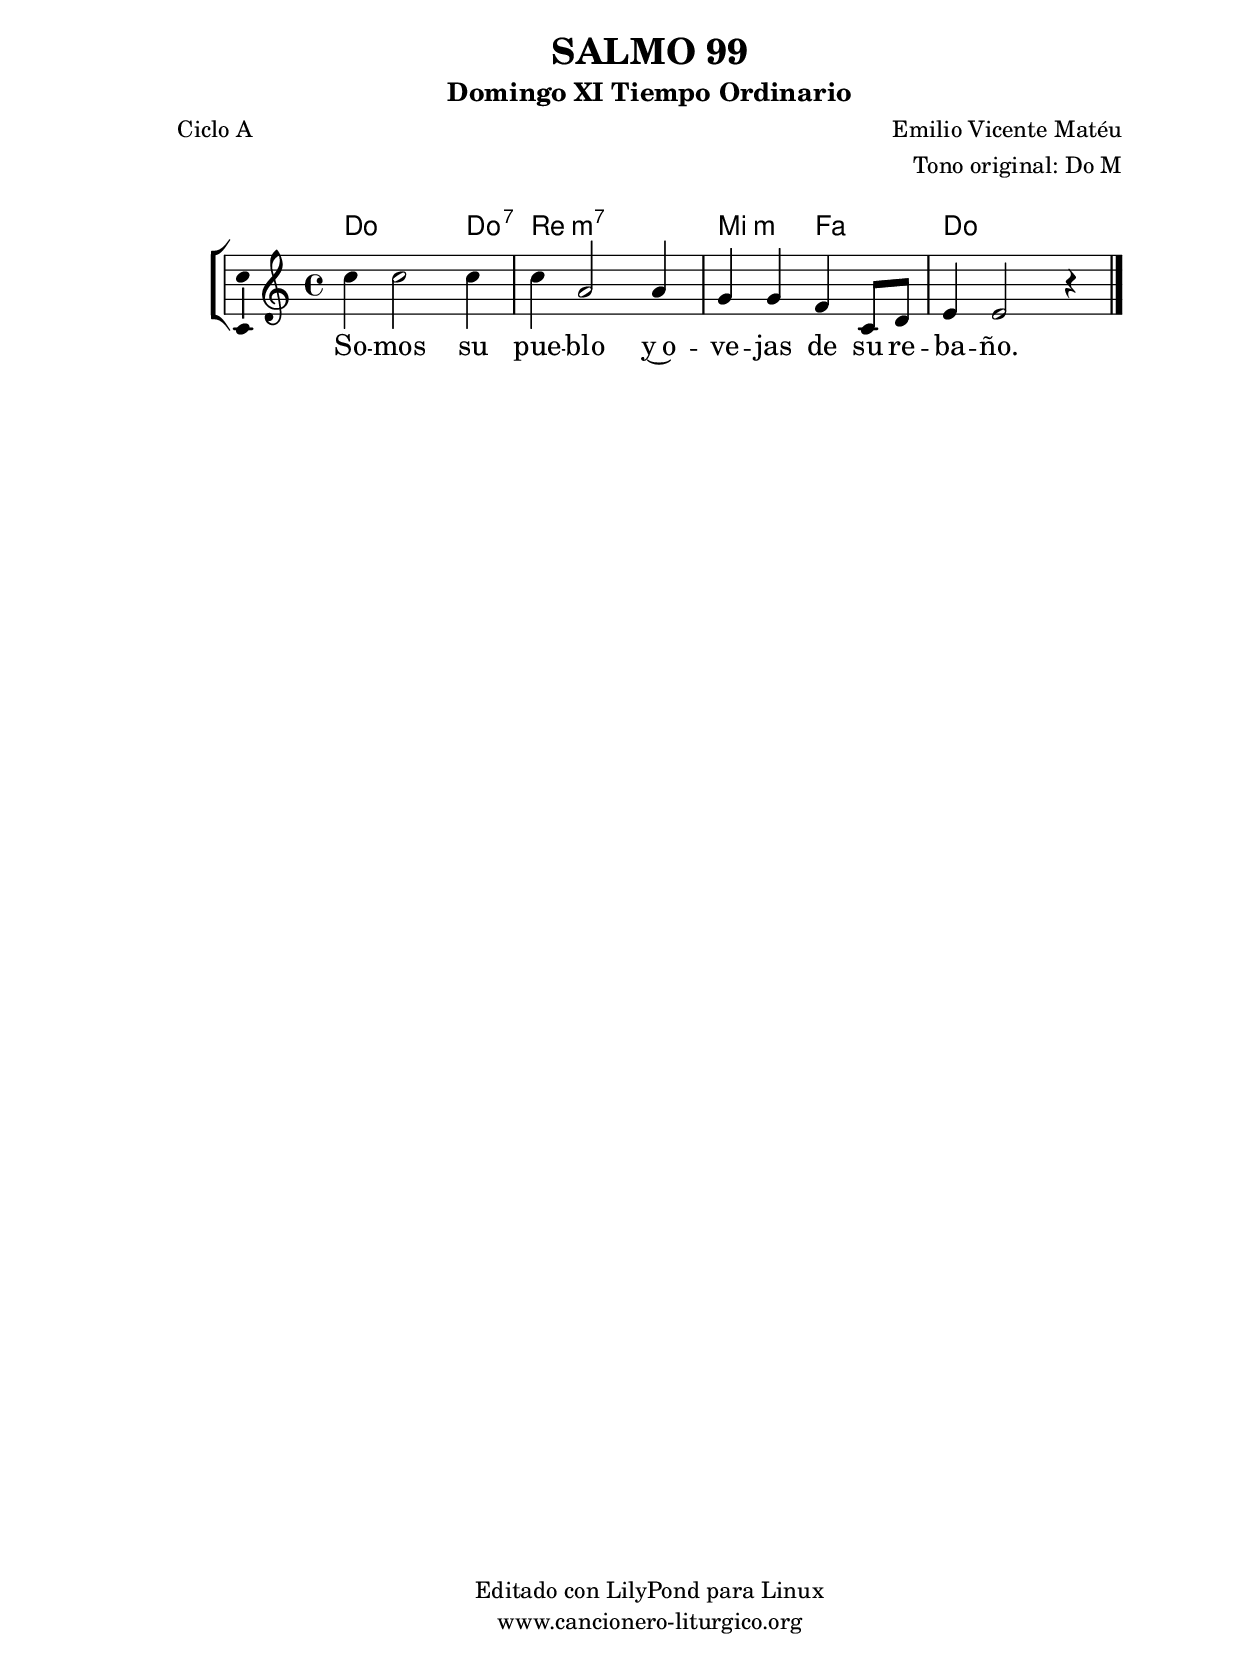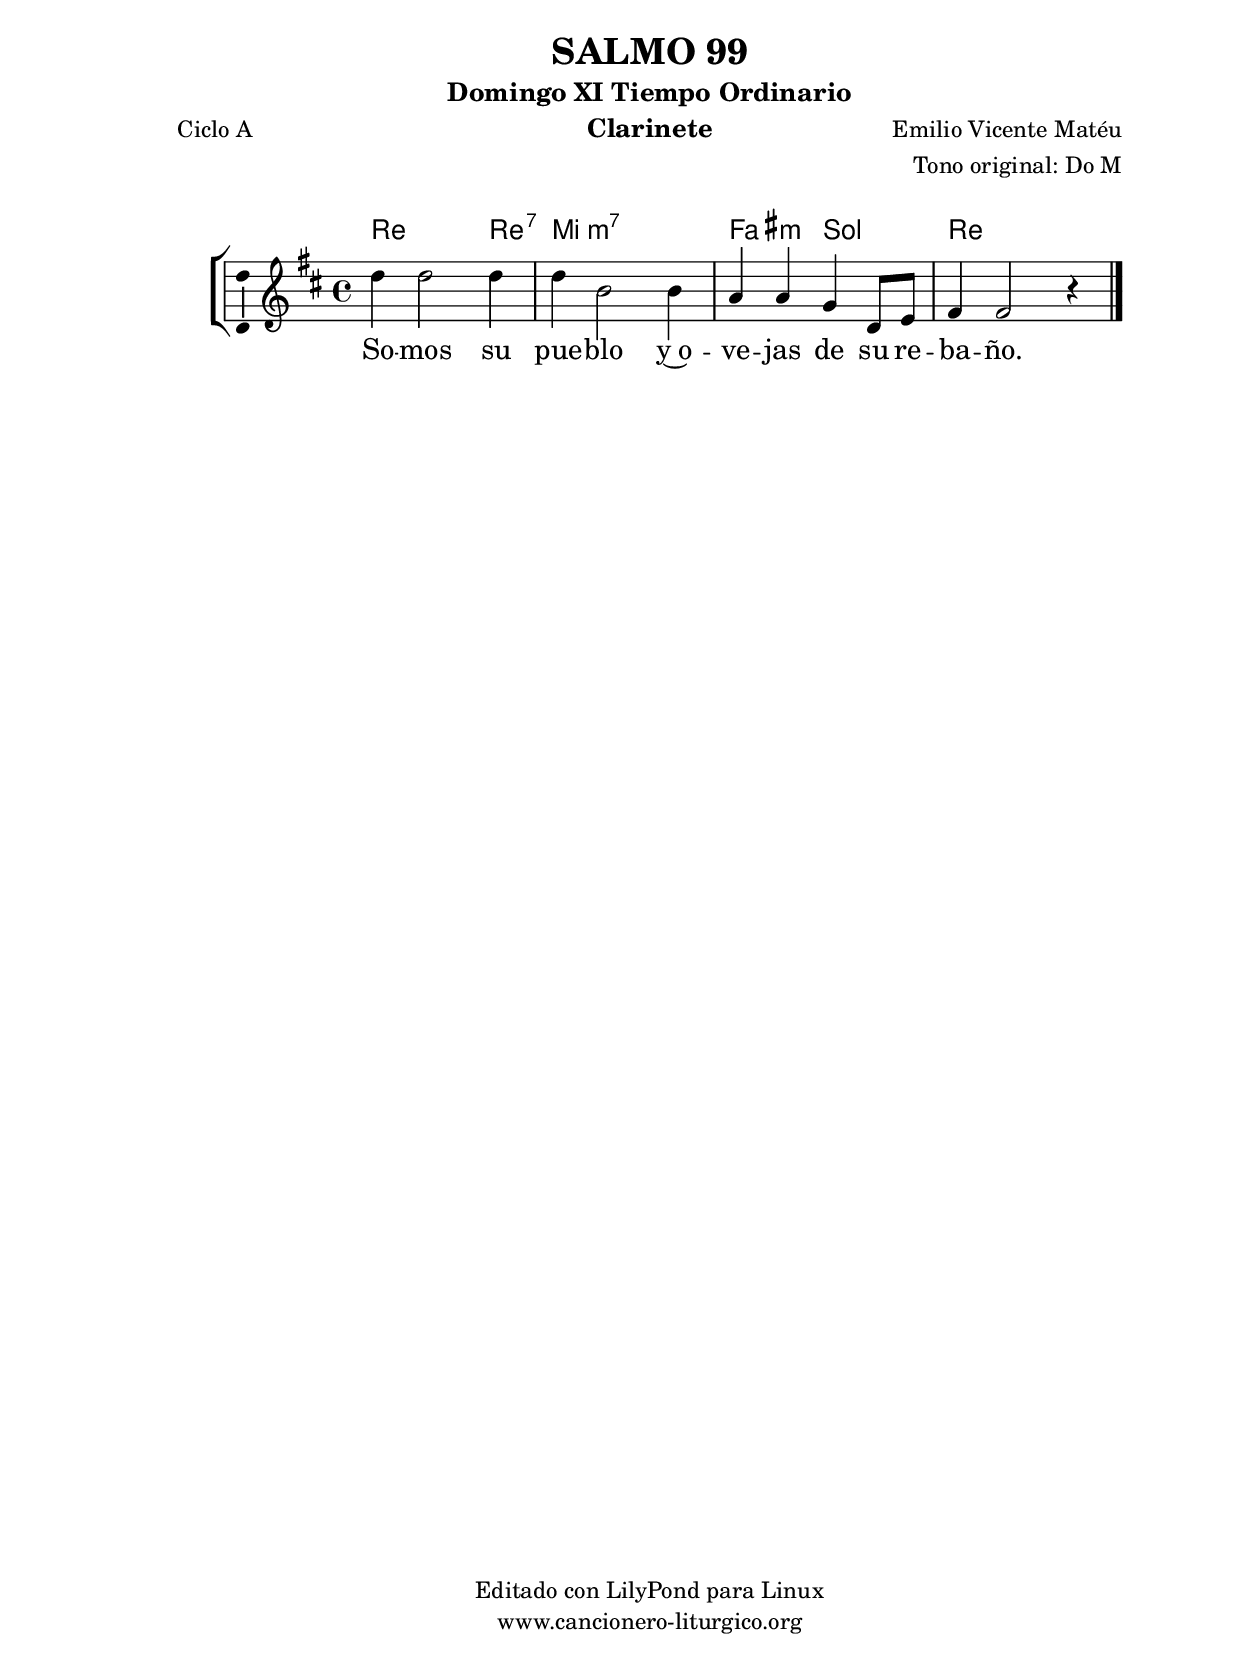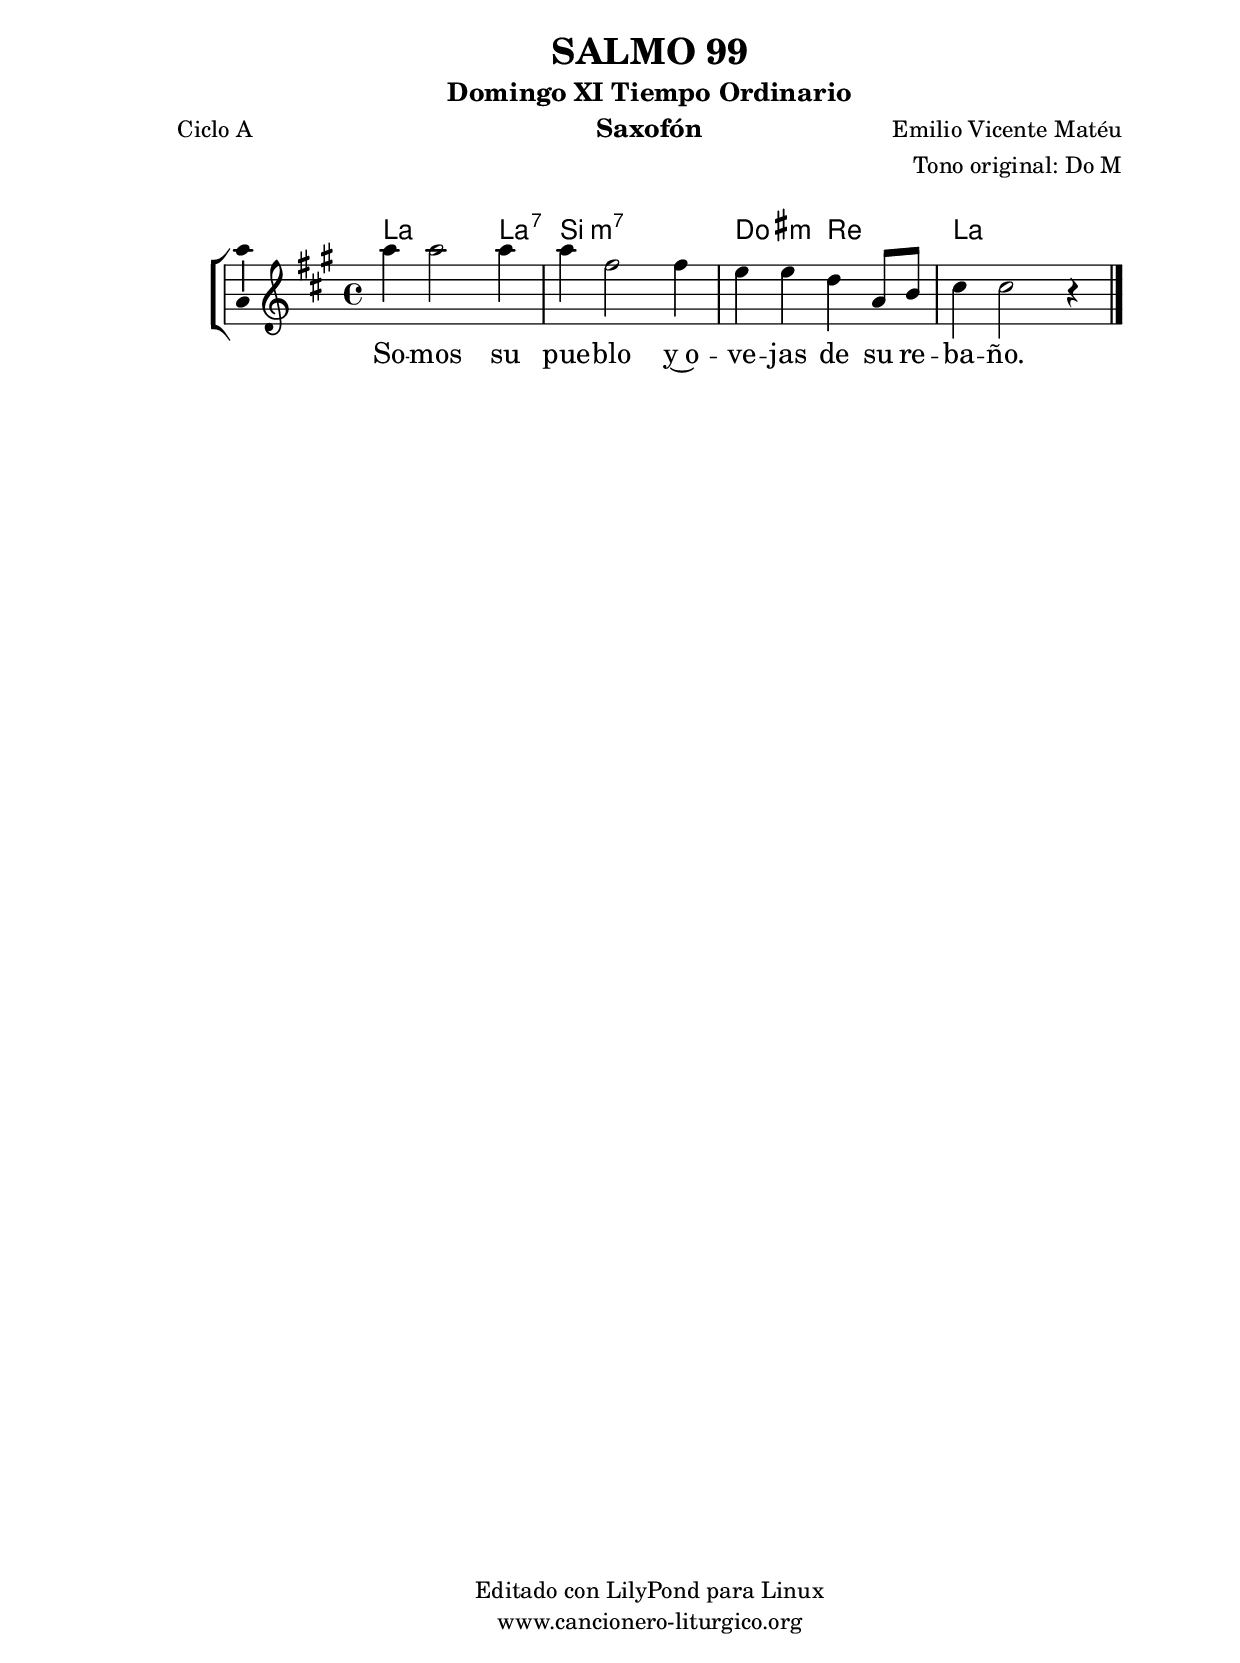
%
%para convertir .midi en .wav:
%timidity filename.midi -Ow -o finename.wav
%
%
%Para convertir de .wav a .mp3:
%lame -h -m j filename.wav
%
%
%para escuchar el midi:
%timidity nombrefichero.midi
%


%versión de lilypond para la que se ha escrito esta partitura:
\version "2.16.0"

	%Tamaño papel
	#(set-default-paper-size "a4")
	%Tamaño partitura
	#(set-global-staff-size 20)
	%No responde al pulsar sobre una nota
	#(ly:set-option 'point-and-click #f)

%parámetros del encabezamiento:
\header {
	title = "SALMO 99"
	subtitle = "Domingo XI Tiempo Ordinario"
	composer = "Emilio Vicente Matéu"
	poet = "Ciclo A"
	meter = ""
	arranger = "Tono original: Do M"
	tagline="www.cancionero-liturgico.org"
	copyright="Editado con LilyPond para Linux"
	tiempo = "Ordinario"
	usos = "Salmo"
	letra = "Somos su pueblo y ovejas de su rebaño."
	}

%parámetros asociados al papel:
\paper  {
	oddHeaderMarkup = \markup {\fill-line { \on-the-fly #not-first-page \fromproperty #'header:title \on-the-fly #not-first-page \fromproperty #'header:composer }}
	evenHeaderMarkup = \markup {\fill-line { \fromproperty #'header:composer \fromproperty #'header:title }}
	#(set-paper-size "a4")
	print-page-number = ##f
	first-page-number = 1
	print-first-page-number = ##f
%	head-separation = 3.0 \cm
	top-margin = 2.0 \cm
	bottom-margin = 0.5\cm
%%%	bottom-margin = -1.0\cm
	left-margin = 3.0 \cm
	line-width = 16.0 \cm 
	indent = 8\mm
	interscoreline = 2.\mm
	between-system-space = 15\mm
%	para que las partituras no llenen la hoja:
	ragged-bottom = ##t
%	idem para la última hoja:
	ragged-last-bottom = ##f
%	para que las partituras llenen el ancho del papel:
	ragged-last = ##f
	after-title-space = 2.5 \cm
%page-count=1
%system-count=8

	%Flexible Vertical Spacing
%	markup-markup-spacing =
%	#'((basic-distance . 15) (minimum-distance . 15) (padding . 3))
	markup-system-spacing =
	#'((basic-distance . 15) (minimum-distance . 15) (padding . 3))
	system-system-spacing =
	#'((basic-distance . 15) (minimum-distance . 15) (padding . 3))
	score-system-spacing =
	#'((basic-distance . 15) (minimum-distance . 15) (padding . 5))
%	top-system-spacing = % header
%	#'((basic-distance . 8) (minimum-distance . 0) (padding . 3))
%	top-markup-spacing =
%	#'((basic-distance . 20) (minimum-distance . 20) (padding . 3))
	last-bottom-spacing = % footer
	#'((basic-distance . 5) (minimum-distance . 5) (padding . 3))
%	score-markup-spacing =
%	#'((basic-distance . 16) (minimum-distance . 13) (padding . 3))

	}


%parámetros que afectan a toda la partitura:
global =  {
	%clave de sol (G):
	\clef G
	%armadura:
%	\transpose f a
	\key c \major
	\tempo 4=100
	\set Score.tempoHideNote = ##t
	}


acordes = {
	\italianChords
	\chordmode {
%	\transpose f a
{

c2. c4:7 d1:m7 e2:m f c4 c2 s4

	}
	}
}

melodia = 
%	\transpose f a
{
	\relative c''{
	\time 4/4

c4 c2 c4
c4 a2 a4
g4 g f c8 d
e4 e2 r4

	\bar "|."
	}
	}


texto = \lyricmode {
So -- mos su pue -- blo
y~o -- ve -- jas de su re -- ba -- ño.
	}


acordesStaff = \context ChordNames = acordesStaff <<
	\set chordChanges = ##t
	\acordes
	>>


vozStaff = \context Voice = vozStaff
\with {\consists "Ambitus_engraver"}
<<
%	\set Staff.instrumentName = ""
%	\set Staff.shortInstrumentName = ""
%	\set Staff.midiInstrument = #"clarinet"
%	\set Staff.midiInstrument = #"cello"
%	\set Staff.midiInstrument = #"flute"
	\set Staff.midiInstrument = #"electric guitar (jazz)"
%	\set Staff.midiInstrument = #"english horn"
%	\set Staff.midiInstrument = #"violin"
%	\set Staff.midiInstrument = #"glockenspiel"
	\set Staff.midiMinimumVolume = #0.7
	\set Staff.midiMaximumVolume = #0.9
	\global
	\melodia
	>>


textoStaff = \context Lyrics = textoStaff <<
	\lyricsto vozStaff \texto
	>>

\book {
	\score {
		\context ChoirStaff {
			\override StaffGroup.SystemStartBracket #'collapse-height = #1
			\override Score.SystemStartBar #'collapse-height = #1
			<<
			\acordesStaff
			\vozStaff
			\textoStaff
			>>
			}
		\layout {
	    		\context {
				\Lyrics
				\override LyricText #'font-size = #2
				}
	   		 \context {
				\Score
				%fontSize = #3
				\override StaffSymbol #'staff-space = #(magstep +3)
				%\override Beam #'thickness = #0.55
				%\override SpacingSpanner #'spacing-increment = #1.0
				%\override Slur #'height-limit = #1.5
				}
			}
		}
	\score {
		\unfoldRepeats
		\context ChoirStaff {
			<<
			\acordesStaff
			\vozStaff
			>>
			}
		\midi {
	  		\context {
	  			\Score
				tempoWholesPerMinute = #(ly:make-moment 70 4)
				}
			}
		}
	}

%Partitura para clarinete
#(define output-suffix "C")
\book {
	\header{
		instrument = "Clarinete"
		}
	\score {
		\context ChoirStaff {
			\override StaffGroup.SystemStartBracket #'collapse-height = #1
			\override Score.SystemStartBar #'collapse-height = #1
\transpose c d
			<<
			\acordesStaff
			\vozStaff
			\textoStaff
			>>
			}
		\layout {
	    		\context {
				\Lyrics
				\override LyricText #'font-size = #2
				}
	   		 \context {
				\Score
				%fontSize = #3
				\override StaffSymbol #'staff-space = #(magstep +3)
				%\override Beam #'thickness = #0.55
				%\override SpacingSpanner #'spacing-increment = #1.0
				%\override Slur #'height-limit = #1.5
				}
			}
		}
	}

%Partitura para saxofón
#(define output-suffix "S")
\book {
	\header{
		instrument = "Saxofón"
		}
	\score {
		\context ChoirStaff {
			\override StaffGroup.SystemStartBracket #'collapse-height = #1
			\override Score.SystemStartBar #'collapse-height = #1
\transpose c a
			<<
			\acordesStaff
			\vozStaff
			\textoStaff
			>>
			}
		\layout {
	    		\context {
				\Lyrics
				\override LyricText #'font-size = #2
				}
	   		 \context {
				\Score
				%fontSize = #3
				\override StaffSymbol #'staff-space = #(magstep +3)
				%\override Beam #'thickness = #0.55
				%\override SpacingSpanner #'spacing-increment = #1.0
				%\override Slur #'height-limit = #1.5
				}
			}
		}
	}

